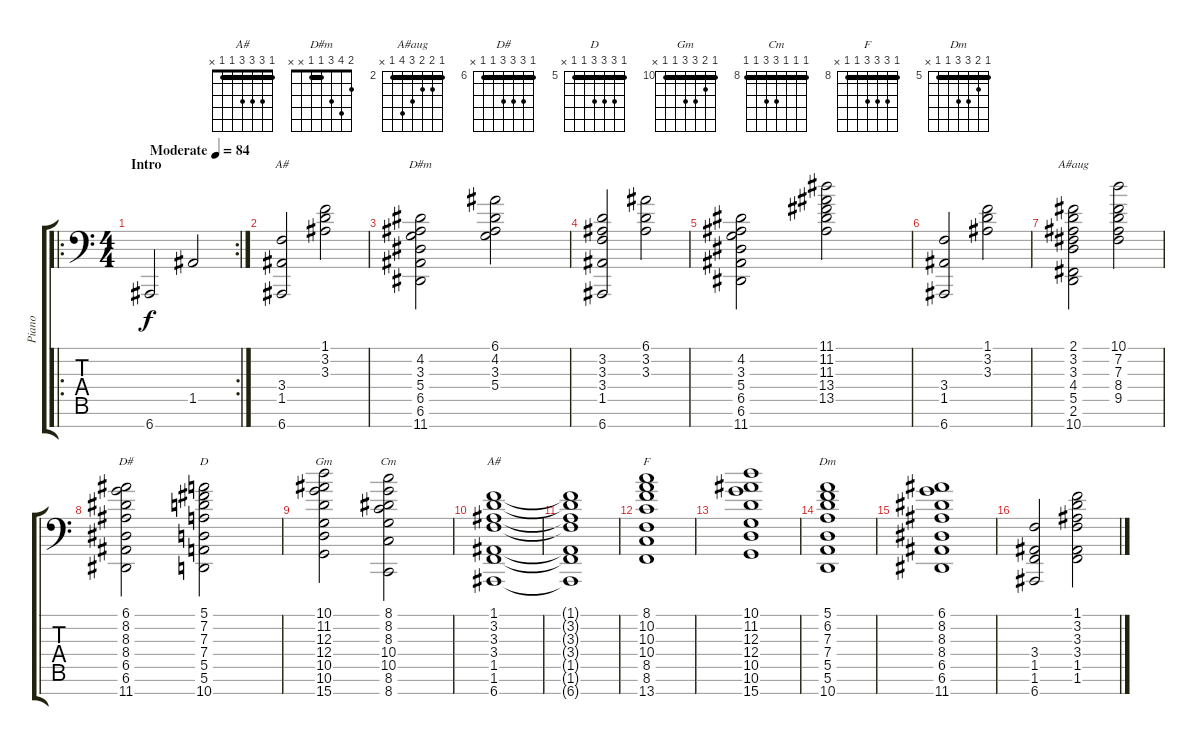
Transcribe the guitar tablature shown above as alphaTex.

\track ("Piano" "Piano") {instrument acousticgrandpiano}
\staff {score tabs}
\tuning (E4 B3 G3 D3 A2 E2 E1) {hide}
\chord ("A#" 1 3 3 3 1 x x) {barre 1}
\chord ("D#m" 2 4 3 1 1 x x) {barre 1}
\chord ("A#aug" 2 3 3 4 5 2 x) {firstfret 2 barre 2}
\chord ("D#" 6 8 8 8 6 6 x) {firstfret 6 barre 6}
\chord ("D" 5 7 7 7 5 5 x) {firstfret 5 barre 5}
\chord ("Gm" 10 11 12 12 10 10 x) {firstfret 10 barre 10}
\chord ("Cm" 8 8 8 10 10 8 8) {firstfret 8 barre 8}
\chord ("A#" 1 3 3 3 1 1 x) {barre 1}
\chord ("F" 8 10 10 10 8 8 x) {firstfret 8 barre 8}
\chord ("Dm" 5 6 7 7 5 5 x) {firstfret 5 barre 5}
\ro
\rc 2
\ts (4 4)
\section ("" "Intro")
\tempo (84 "Moderate")
\clef f4
\ks c
6.7.2{dy f instrument acousticgrandpiano} 1.5.2 |
(3.4 1.5 6.7).2{ch "A#"} (1.1 3.2 3.3).2 |
(4.2 3.3 5.4 6.5 6.6 11.7).2{ch "D#m"} (6.1 4.2 3.3 5.4).2 |
(3.2 3.3 3.4 1.5 6.7).2 (6.1 3.2 3.3).2 |
(4.2 3.3 5.4 6.5 6.6 11.7).2 (11.1 11.2 11.3 13.4 13.5).2 |
(3.4 1.5 6.7).2 (1.1 3.2 3.3).2 |
(2.1 3.2 3.3 4.4 5.5 2.6 10.7).2{ch "A#aug"} (10.1 7.2 7.3 8.4 9.5).2 |
(6.1 8.2 8.3 8.4 6.5 6.6 11.7).2{ch "D#"} (5.1 7.2 7.3 7.4 5.5 5.6 10.7).2{ch "D"} |
(10.1 11.2 12.3 12.4 10.5 10.6 15.7).2{ch "Gm"} (8.1 8.2 8.3 10.4 10.5 8.6 8.7).2{ch "Cm"} |
(1.1 3.2 3.3 3.4 1.5 1.6 6.7).1{ch "A#"} |
(1.1{t} 3.2{t} 3.3{t} 3.4{t} 1.5{t} 1.6{t} 6.7{t}).1 |
(8.1 10.2 10.3 10.4 8.5 8.6 13.7).1{ch "F"} |
(10.1 11.2 12.3 12.4 10.5 10.6 15.7).1 |
(5.1 6.2 7.3 7.4 5.5 5.6 10.7).1{ch "Dm"} |
(6.1 8.2 8.3 8.4 6.5 6.6 11.7).1 |
(3.4 1.5 1.6 6.7).2 (1.1 3.2 3.3 3.4 1.5 1.6).2
